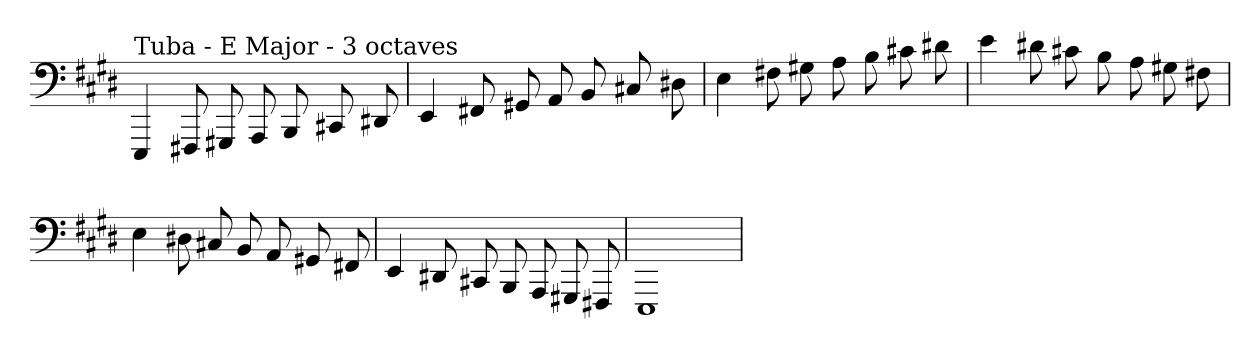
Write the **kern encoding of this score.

**kern
*part1
*staff1
*clefF4
*k[f#c#g#d#]
*E:
=
!LO:TX:a:t=Tuba - E Major - 3 octaves
4EEE
8FFF#X
8GGG#X
8AAA
8BBB
8CC#X
8DD#X
=
4EE
8FF#X
8GG#X
8AA
8BB
8C#X
8D#X
=
4E
8F#X
8G#X
8A
8B
8c#X
8d#X
=
4e
8d#X
8c#X
8B
8A
8G#X
8F#X
=
4E
8D#X
8C#X
8BB
8AA
8GG#X
8FF#X
=
4EE
8DD#X
8CC#X
8BBB
8AAA
8GGG#X
8FFF#X
=
1EEE
=
*-
